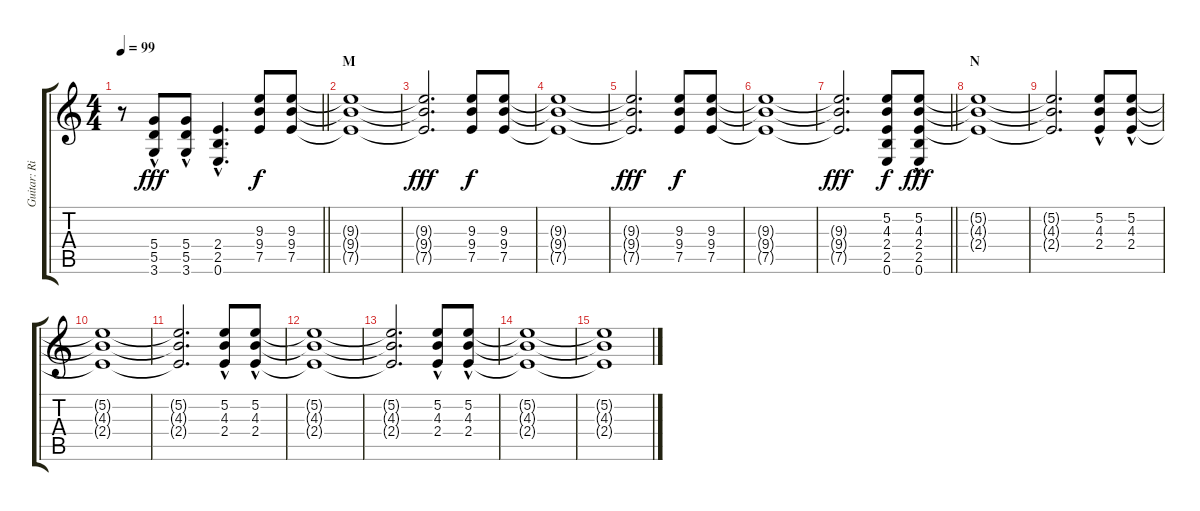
\track ("Guitar: Rik" "Guitar: Ri") {instrument distortionguitar}
\staff {score tabs}
\tuning (E4 B3 G3 D3 A2 E2) {hide}
\ts (4 4)
\tempo 99
\clef g2
\barLineRight lightlight
\ks c
r.8{dy f} (5.4{hac} 5.5{hac} 3.6{hac}).8{dy fff beam merge} (5.4{hac} 5.5{hac} 3.6{hac}).8 (2.4{hac} 2.5{hac} 0.6{hac}).4{d} (9.3 9.4 7.5).8{dy f} (9.3 9.4 7.5).8 |
\section ("" "M")
(9.3{t} 9.4{t} 7.5{t}).1 |
(9.3{t} 9.4{t} 7.5{t}).2{d dy fff} (9.3 9.4 7.5).8{dy f} (9.3 9.4 7.5).8 |
(9.3{t} 9.4{t} 7.5{t}).1 |
(9.3{t} 9.4{t} 7.5{t}).2{d dy fff} (9.3 9.4 7.5).8{dy f} (9.3 9.4 7.5).8 |
(9.3{t} 9.4{t} 7.5{t}).1 |
\barLineRight lightlight
(9.3{t} 9.4{t} 7.5{t}).2{d dy fff} (5.2 4.3 2.4 2.5 0.6).8{dy f} (5.2{hac} 4.3{hac} 2.4{hac} 2.5{hac} 0.6{hac}).8{dy fff} |
\section ("" "N")
(5.2{t} 4.3{t} 2.4{t}).1 |
(5.2{t} 4.3{t} 2.4{t}).2{d} (5.2{hac} 4.3{hac} 2.4{hac}).8 (5.2{hac} 4.3{hac} 2.4{hac}).8 |
(5.2{t} 4.3{t} 2.4{t}).1 |
(5.2{t} 4.3{t} 2.4{t}).2{d} (5.2{hac} 4.3{hac} 2.4{hac}).8 (5.2{hac} 4.3{hac} 2.4{hac}).8 |
(5.2{t} 4.3{t} 2.4{t}).1 |
(5.2{t} 4.3{t} 2.4{t}).2{d} (5.2{hac} 4.3{hac} 2.4{hac}).8 (5.2{hac} 4.3{hac} 2.4{hac}).8 |
(5.2{t} 4.3{t} 2.4{t}).1 |
(5.2{t} 4.3{t} 2.4{t}).1
